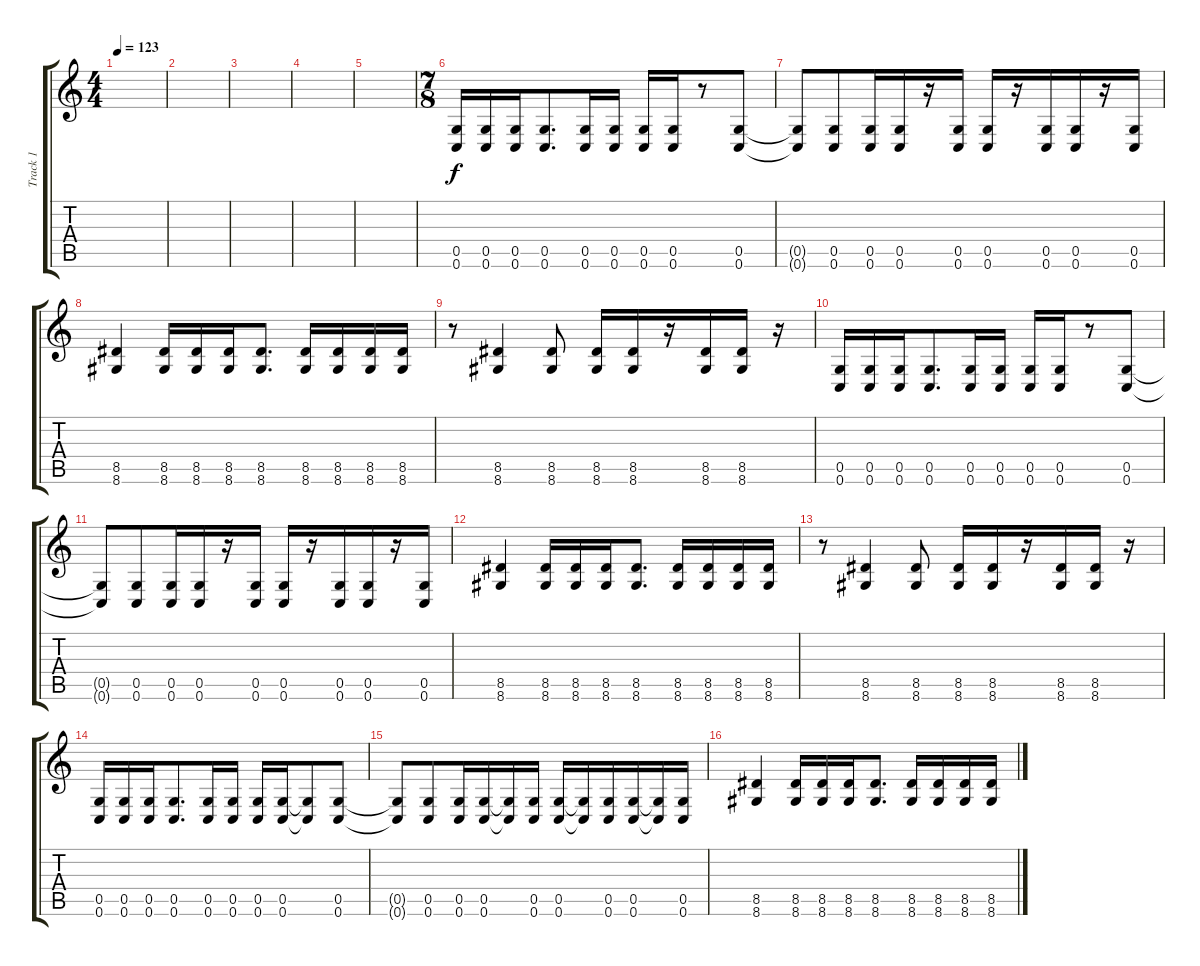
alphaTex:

\track ("Track 1" "Track 1") {instrument distortionguitar}
\staff {score tabs}
\tuning (D4 A3 F3 C3 G2 C2) {hide}
\ts (4 4)
\tempo 123
\clef g2
\ks c
|
|
|
|
|
\ts (7 8)
(0.5 0.6).16 (0.5 0.6).16 (0.5 0.6).16 (0.5 0.6).8{d} (0.5 0.6).16 (0.5 0.6).16 (0.5 0.6).16 (0.5 0.6).16 r.8 (0.5 0.6).8 |
(0.5{t} 0.6{t}).8 (0.5 0.6).8 (0.5 0.6).16 (0.5 0.6).16 r.16 (0.5 0.6).16 (0.5 0.6).16 r.16 (0.5 0.6).16 (0.5 0.6).16 r.16 (0.5 0.6).16 |
(8.5 8.6).4 (8.5 8.6).16 (8.5 8.6).16 (8.5 8.6).16 (8.5 8.6).8{d} (8.5 8.6).16 (8.5 8.6).16 (8.5 8.6).16 (8.5 8.6).16 |
r.8 (8.5 8.6).4 (8.5 8.6).8 (8.5 8.6).16 (8.5 8.6).16 r.16 (8.5 8.6).16 (8.5 8.6).16 r.16 |
(0.5 0.6).16 (0.5 0.6).16 (0.5 0.6).16 (0.5 0.6).8{d} (0.5 0.6).16 (0.5 0.6).16 (0.5 0.6).16 (0.5 0.6).16 r.8 (0.5 0.6).8 |
(0.5{t} 0.6{t}).8 (0.5 0.6).8 (0.5 0.6).16 (0.5 0.6).16 r.16 (0.5 0.6).16 (0.5 0.6).16 r.16 (0.5 0.6).16 (0.5 0.6).16 r.16 (0.5 0.6).16 |
(8.5 8.6).4 (8.5 8.6).16 (8.5 8.6).16 (8.5 8.6).16 (8.5 8.6).8{d} (8.5 8.6).16 (8.5 8.6).16 (8.5 8.6).16 (8.5 8.6).16 |
r.8 (8.5 8.6).4 (8.5 8.6).8 (8.5 8.6).16 (8.5 8.6).16 r.16 (8.5 8.6).16 (8.5 8.6).16 r.16 |
(0.5 0.6).16 (0.5 0.6).16 (0.5 0.6).16 (0.5 0.6).8{d} (0.5 0.6).16 (0.5 0.6).16 (0.5 0.6).16 (0.5 0.6).16 (0.5{t} 0.6{t}).8 (0.5 0.6).8 |
(0.5{t} 0.6{t}).8 (0.5 0.6).8 (0.5 0.6).16 (0.5 0.6).16 (0.5{t} 0.6{t}).16 (0.5 0.6).16 (0.5 0.6).16 (0.5{t} 0.6{t}).16 (0.5 0.6).16 (0.5 0.6).16 (0.5{t} 0.6{t}).16 (0.5 0.6).16 |
(8.5 8.6).4 (8.5 8.6).16 (8.5 8.6).16 (8.5 8.6).16 (8.5 8.6).8{d} (8.5 8.6).16 (8.5 8.6).16 (8.5 8.6).16 (8.5 8.6).16
